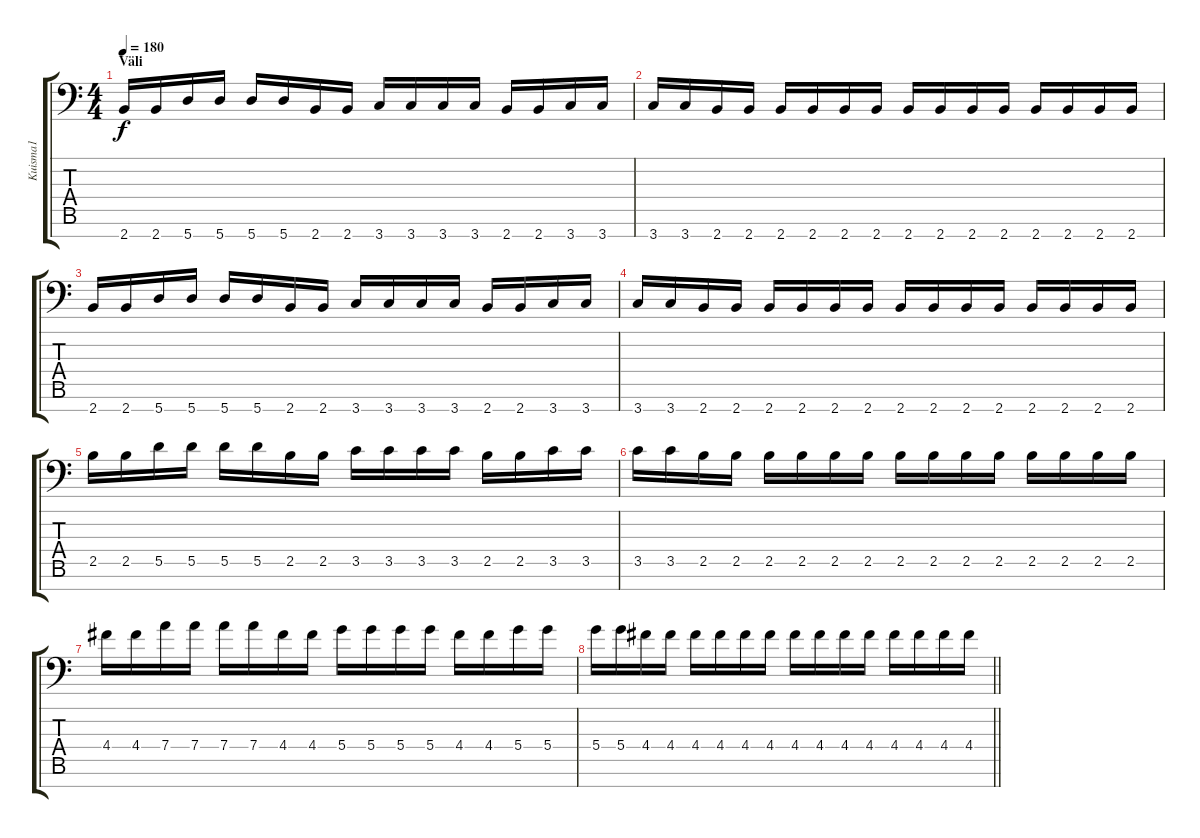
\track ("Kuisma1" "Kuisma1") {instrument distortionguitar}
\staff {score tabs}
\tuning (E4 B3 G3 D3 A2 D2 A1) {hide}
\ts (4 4)
\section ("" "Väli")
\tempo 180
\clef f4
\ks c
2.7.16{dy f} 2.7.16 5.7.16 5.7.16 5.7.16 5.7.16 2.7.16 2.7.16 3.7.16 3.7.16 3.7.16 3.7.16 2.7.16 2.7.16 3.7.16 3.7.16 |
3.7.16 3.7.16 2.7.16 2.7.16 2.7.16 2.7.16 2.7.16 2.7.16 2.7.16 2.7.16 2.7.16 2.7.16 2.7.16 2.7.16 2.7.16 2.7.16 |
2.7.16 2.7.16 5.7.16 5.7.16 5.7.16 5.7.16 2.7.16 2.7.16 3.7.16 3.7.16 3.7.16 3.7.16 2.7.16 2.7.16 3.7.16 3.7.16 |
3.7.16 3.7.16 2.7.16 2.7.16 2.7.16 2.7.16 2.7.16 2.7.16 2.7.16 2.7.16 2.7.16 2.7.16 2.7.16 2.7.16 2.7.16 2.7.16 |
2.5.16 2.5.16 5.5.16 5.5.16 5.5.16 5.5.16 2.5.16 2.5.16 3.5.16 3.5.16 3.5.16 3.5.16 2.5.16 2.5.16 3.5.16 3.5.16 |
3.5.16 3.5.16 2.5.16 2.5.16 2.5.16 2.5.16 2.5.16 2.5.16 2.5.16 2.5.16 2.5.16 2.5.16 2.5.16 2.5.16 2.5.16 2.5.16 |
4.4.16 4.4.16 7.4.16 7.4.16 7.4.16 7.4.16 4.4.16 4.4.16 5.4.16 5.4.16 5.4.16 5.4.16 4.4.16 4.4.16 5.4.16 5.4.16 |
\barLineRight lightlight
5.4.16 5.4.16 4.4.16 4.4.16 4.4.16 4.4.16 4.4.16 4.4.16 4.4.16 4.4.16 4.4.16 4.4.16 4.4.16 4.4.16 4.4.16 4.4.16
